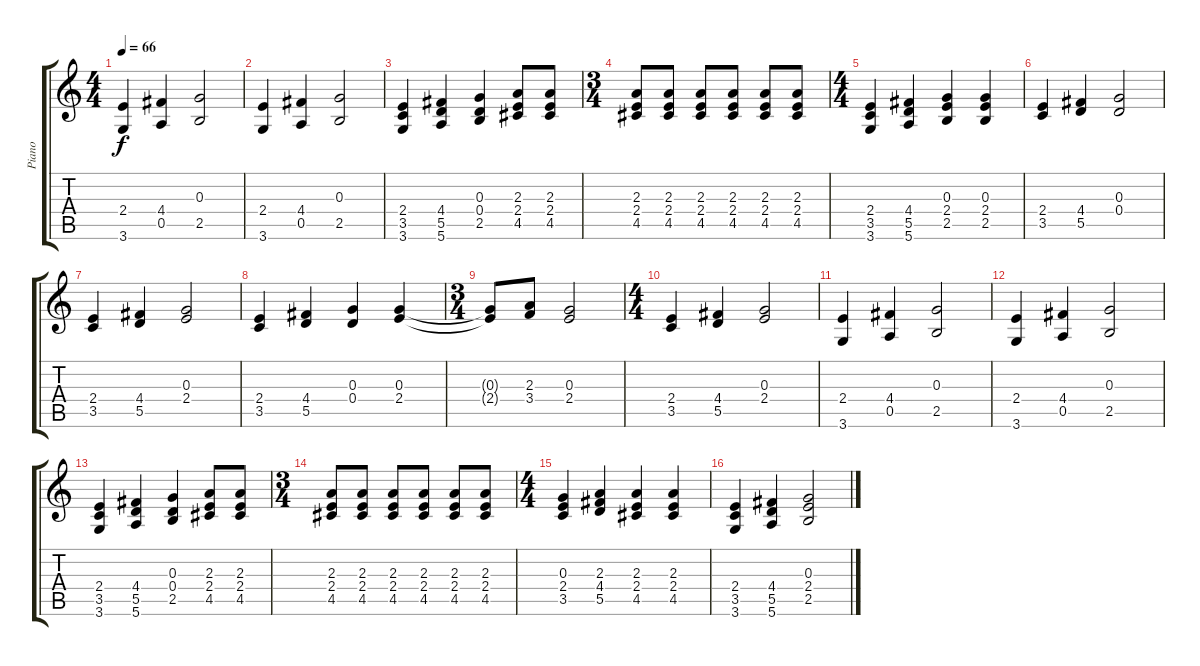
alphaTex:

\track ("Piano" "Piano") {instrument acousticgrandpiano}
\staff {score tabs}
\tuning (E5 B4 G4 D4 A3 E3) {hide}
\ts (4 4)
\tempo 66
\clef g2
\ks c
(2.4 3.6).4{dy f} (4.4 0.5).4 (0.3 2.5).2 |
(2.4 3.6).4 (4.4 0.5).4 (0.3 2.5).2 |
(2.4 3.5 3.6).4 (4.4 5.5 5.6).4 (0.3 0.4 2.5).4 (2.3 2.4 4.5).8 (2.3 2.4 4.5).8 |
\ts (3 4)
(2.3 2.4 4.5).8 (2.3 2.4 4.5).8 (2.3 2.4 4.5).8 (2.3 2.4 4.5).8 (2.3 2.4 4.5).8 (2.3 2.4 4.5).8 |
\ts (4 4)
(2.4 3.5 3.6).4 (4.4 5.5 5.6).4 (0.3 2.4 2.5).4 (0.3 2.4 2.5).4 |
(2.4 3.5).4 (4.4 5.5).4 (0.3 0.4).2 |
(2.4 3.5).4 (4.4 5.5).4 (0.3 2.4).2 |
(2.4 3.5).4 (4.4 5.5).4 (0.3 0.4).4 (0.3 2.4).4 |
\ts (3 4)
(0.3{t} 2.4{t}).8 (2.3 3.4).8 (0.3 2.4).2 |
\ts (4 4)
(2.4 3.5).4 (4.4 5.5).4 (0.3 2.4).2 |
(2.4 3.6).4 (4.4 0.5).4 (0.3 2.5).2 |
(2.4 3.6).4 (4.4 0.5).4 (0.3 2.5).2 |
(2.4 3.5 3.6).4 (4.4 5.5 5.6).4 (0.3 0.4 2.5).4 (2.3 2.4 4.5).8 (2.3 2.4 4.5).8 |
\ts (3 4)
(2.3 2.4 4.5).8 (2.3 2.4 4.5).8 (2.3 2.4 4.5).8 (2.3 2.4 4.5).8 (2.3 2.4 4.5).8 (2.3 2.4 4.5).8 |
\ts (4 4)
(0.3 2.4 3.5).4 (2.3 4.4 5.5).4 (2.3 2.4 4.5).4 (2.3 2.4 4.5).4 |
(2.4 3.5 3.6).4 (4.4 5.5 5.6).4 (0.3 2.4 2.5).2
